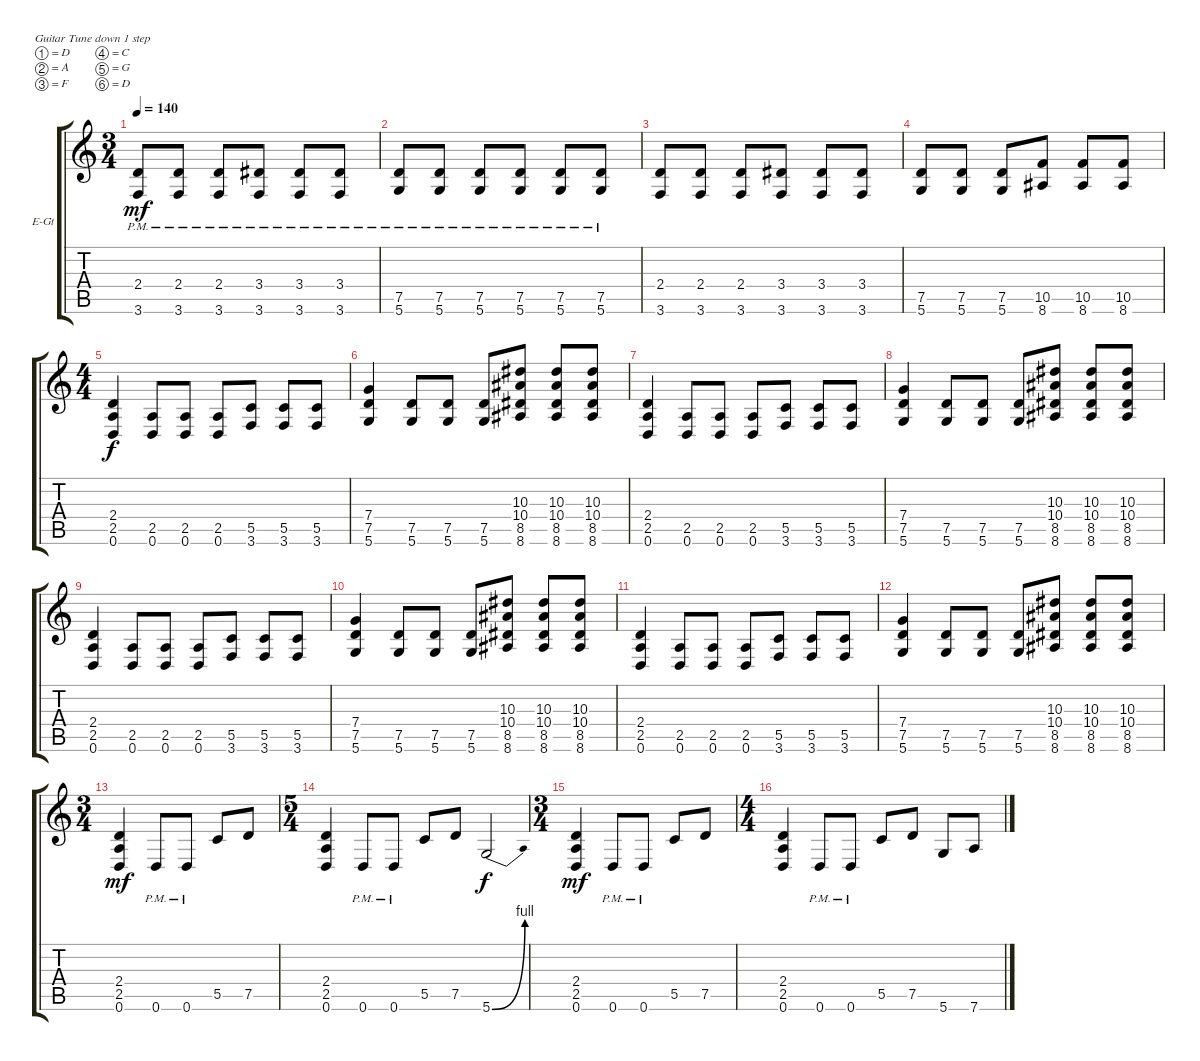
\defaultSystemsLayout 4
\bracketExtendMode groupsimilarinstruments
\firstSystemTrackNameOrientation horizontal
\otherSystemsTrackNameOrientation horizontal
\track ("Electric Guitar" "E-Gt") {instrument distortionguitar}
\staff {score tabs}
\tuning (D4 A3 F3 C3 G2 D2)
\ts (3 4)
\tempo 140
\clef g2
\ks c
(3.6{pm} 2.4{pm}).8{dy mf} (3.6{pm} 2.4{pm}).8 (3.6{pm} 2.4{pm}).8 (3.6{pm} 3.4{pm}).8 (3.6{pm} 3.4{pm}).8 (3.6{pm} 3.4{pm}).8 |
(5.6{pm} 7.5{pm}).8 (5.6{pm} 7.5{pm}).8 (5.6{pm} 7.5{pm}).8 (5.6{pm} 7.5{pm}).8 (5.6{pm} 7.5{pm}).8 (5.6{pm} 7.5{pm}).8 |
(3.6 2.4).8 (3.6 2.4).8 (3.6 2.4).8 (3.6 3.4).8 (3.6 3.4).8 (3.6 3.4).8 |
(5.6 7.5).8 (5.6 7.5).8 (5.6 7.5).8 (8.6 10.5).8 (8.6 10.5).8 (8.6 10.5).8 |
\ts (4 4)
(0.6 2.5 2.4).4{dy f} (0.6 2.5).8 (0.6 2.5).8 (0.6 2.5).8 (3.6 5.5).8 (3.6 5.5).8 (3.6 5.5).8 |
(5.6 7.5 7.4).4 (5.6 7.5).8 (5.6 7.5).8 (5.6 7.5).8 (8.6 8.5 10.4 10.3).8 (8.6 8.5 10.4 10.3).8 (8.6 8.5 10.4 10.3).8 |
(0.6 2.5 2.4).4 (0.6 2.5).8 (0.6 2.5).8 (0.6 2.5).8 (3.6 5.5).8 (3.6 5.5).8 (3.6 5.5).8 |
(5.6 7.5 7.4).4 (5.6 7.5).8 (5.6 7.5).8 (5.6 7.5).8 (8.6 8.5 10.4 10.3).8 (8.6 8.5 10.4 10.3).8 (8.6 8.5 10.4 10.3).8 |
(0.6 2.5 2.4).4 (0.6 2.5).8 (0.6 2.5).8 (0.6 2.5).8 (3.6 5.5).8 (3.6 5.5).8 (3.6 5.5).8 |
(5.6 7.5 7.4).4 (5.6 7.5).8 (5.6 7.5).8 (5.6 7.5).8 (8.6 8.5 10.4 10.3).8 (8.6 8.5 10.4 10.3).8 (8.6 8.5 10.4 10.3).8 |
(0.6 2.5 2.4).4 (0.6 2.5).8 (0.6 2.5).8 (0.6 2.5).8 (3.6 5.5).8 (3.6 5.5).8 (3.6 5.5).8 |
(5.6 7.5 7.4).4 (5.6 7.5).8 (5.6 7.5).8 (5.6 7.5).8 (8.6 8.5 10.4 10.3).8 (8.6 8.5 10.4 10.3).8 (8.6 8.5 10.4 10.3).8 |
\ts (3 4)
(0.6 2.5 2.4).4{dy mf} 0.6{pm}.8 0.6{pm}.8 5.5.8 7.5.8 |
\ts (5 4)
(0.6 2.5 2.4).4 0.6{pm}.8 0.6{pm}.8 5.5.8 7.5.8 5.6{be (bend 0 0 46.8 4)}.2{dy f} |
\ts (3 4)
(0.6 2.5 2.4).4{dy mf} 0.6{pm}.8 0.6{pm}.8 5.5.8 7.5.8 |
\ts (4 4)
(0.6 2.5 2.4).4 0.6{pm}.8 0.6{pm}.8 5.5.8 7.5.8 5.6.8 7.6.8
